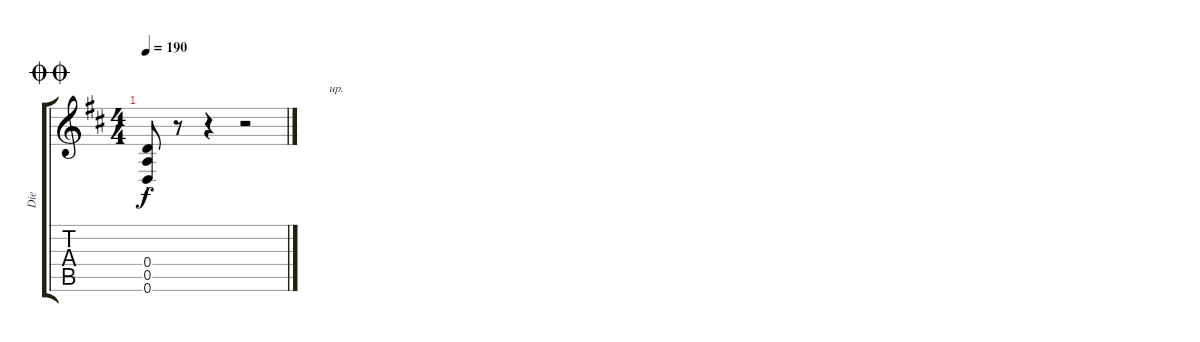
\track ("Die" "Die") {instrument distortionguitar}
\staff {score tabs}
\tuning (E4 B3 G3 D3 A2 D2) {hide}
\ts (4 4)
\jump doublecoda
\tempo 190
\clef g2
\ks d
(0.4{st} 0.5{st} 0.6{st}).8{dy f} r.8 r.4 r.2{txt "                            up."}
